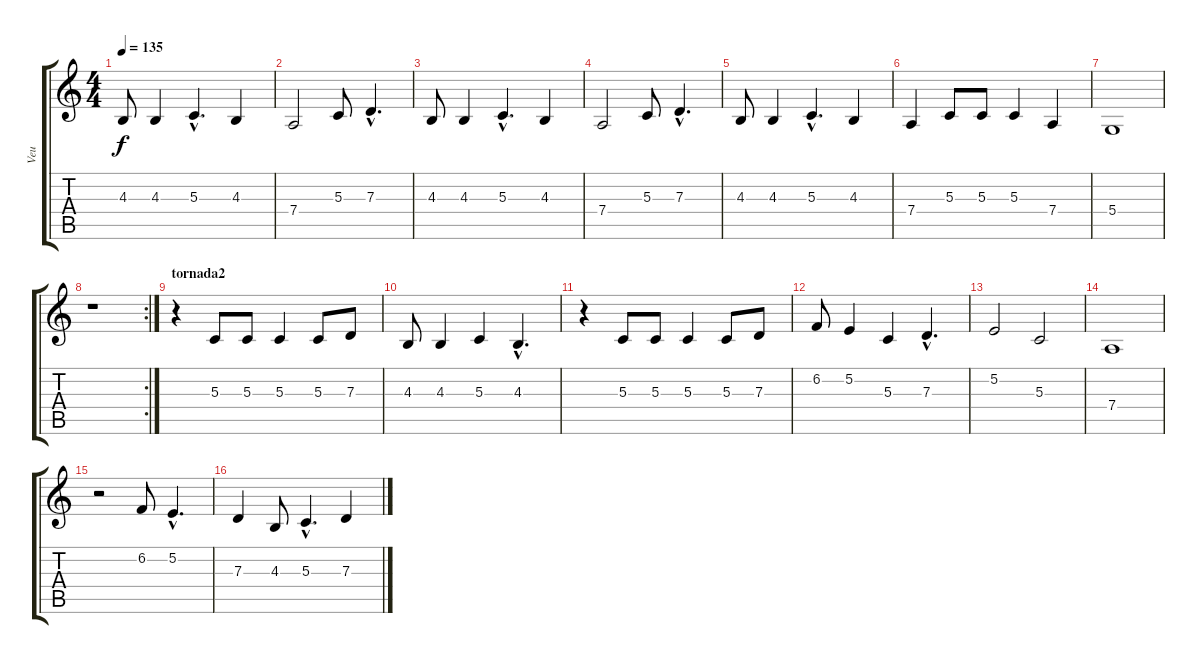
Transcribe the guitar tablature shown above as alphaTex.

\track ("Veu" "Veu") {instrument viola}
\staff {score tabs}
\tuning (E4 B3 G3 D3 A2 E2) {hide}
\ts (4 4)
\tempo 135
\clef g2
\ks c
4.3.8{dy f} 4.3.4 5.3{hac}.4{d} 4.3.4 |
7.4.2 5.3.8 7.3{hac}.4{d} |
4.3.8 4.3.4 5.3{hac}.4{d} 4.3.4 |
7.4.2 5.3.8 7.3{hac}.4{d} |
4.3.8 4.3.4 5.3{hac}.4{d} 4.3.4 |
7.4.4 5.3.8 5.3.8 5.3.4 7.4.4 |
5.4.1 |
\rc 2
r.1 |
\section ("" "tornada2")
r.4 5.3.8 5.3.8 5.3.4 5.3.8 7.3.8 |
4.3.8 4.3.4 5.3.4 4.3{hac}.4{d} |
r.4 5.3.8 5.3.8 5.3.4 5.3.8 7.3.8 |
6.2.8 5.2.4 5.3.4 7.3{hac}.4{d} |
5.2.2 5.3.2 |
7.4.1 |
r.2 6.2.8 5.2{hac}.4{d} |
7.3.4 4.3.8 5.3{hac}.4{d} 7.3.4
